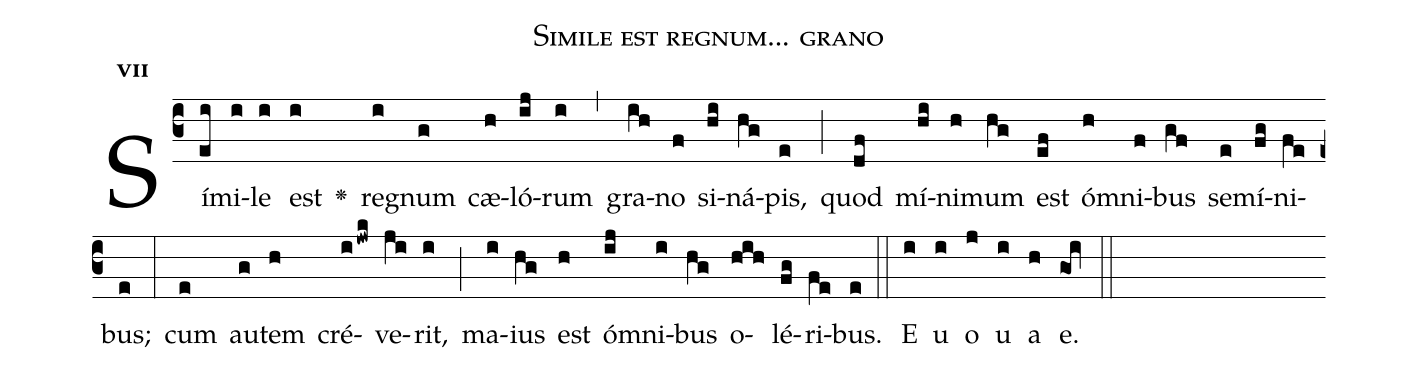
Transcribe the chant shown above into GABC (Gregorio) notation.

name:Simile est regnum... grano;
office-part:Antiphona;
mode:7;
%%
initial-style: 1;
name: Simile est regnum... grano;
book: Antiphonae & Responsoria/Tomus IV, p. 101;
occasion: Dominica XI per Annum;
office-part: Vesperae Ant Mb;
annotation: 7d;
centering-scheme: english;
font: OFLSortsMillGoudy;
height: 11;
width: 4.5;
%%
(c3)Sí(ei)mi(i)le(i) est(i) <v>\greheightstar</v>() re(i)gnum(g) cæ(h)ló(ij)rum(i) (,) gra(ih)no(f) si(hi)ná(hg)pis,(e) (;) quod(df) mí(hi)ni(h)mum(hg) est(ef) óm(h)ni(f)bus(gf) se(e)mí(fg)ni(fe)bus;(e) (:) cum(e) au(g)tem(h) cré(ijwk)ve(ji)rit,(i) (;) ma(i)ius(hg) est(h) óm(ij)ni(i)bus(hg) o(hih)lé(fg)ri(fe)bus.(e) (::) E(i) u(i) o(j) u(i) a(h) e.(goi) (::)
